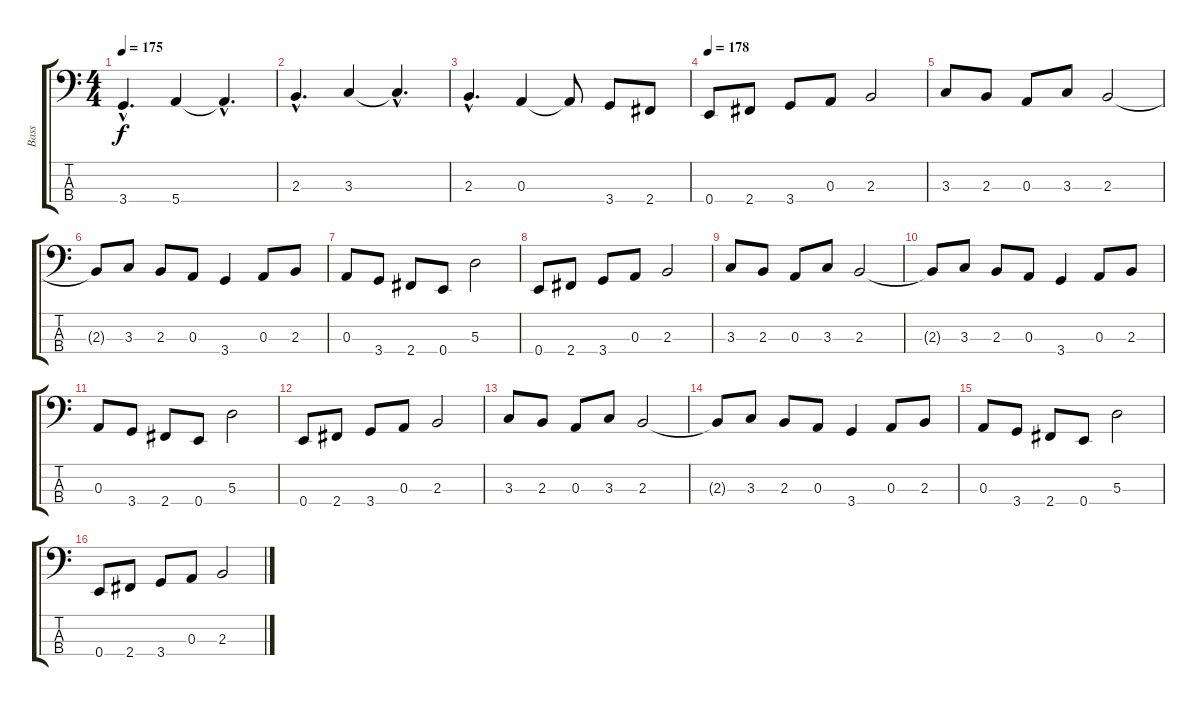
\track ("Bass" "Bass") {instrument electricbassfinger}
\staff {score tabs}
\tuning (G2 D2 A1 E1) {hide}
\ts (4 4)
\tempo 175
\clef f4
\ks c
3.4{hac}.4{d dy f} 5.4.4 5.4{hac t}.4{d} |
2.3{hac}.4{d} 3.3.4 3.3{hac t}.4{d} |
2.3{hac}.4{d} 0.3.4 0.3{t}.8 3.4.8 2.4.8 |
\tempo 178
0.4.8 2.4.8 3.4.8 0.3.8 2.3.2 |
3.3.8 2.3.8 0.3.8 3.3.8 2.3.2 |
2.3{t}.8 3.3.8 2.3.8 0.3.8 3.4.4 0.3.8 2.3.8 |
0.3.8 3.4.8 2.4.8 0.4.8 5.3.2 |
0.4.8 2.4.8 3.4.8 0.3.8 2.3.2 |
3.3.8 2.3.8 0.3.8 3.3.8 2.3.2 |
2.3{t}.8 3.3.8 2.3.8 0.3.8 3.4.4 0.3.8 2.3.8 |
0.3.8 3.4.8 2.4.8 0.4.8 5.3.2 |
0.4.8 2.4.8 3.4.8 0.3.8 2.3.2 |
3.3.8 2.3.8 0.3.8 3.3.8 2.3.2 |
2.3{t}.8 3.3.8 2.3.8 0.3.8 3.4.4 0.3.8 2.3.8 |
0.3.8 3.4.8 2.4.8 0.4.8 5.3.2 |
0.4.8 2.4.8 3.4.8 0.3.8 2.3.2
